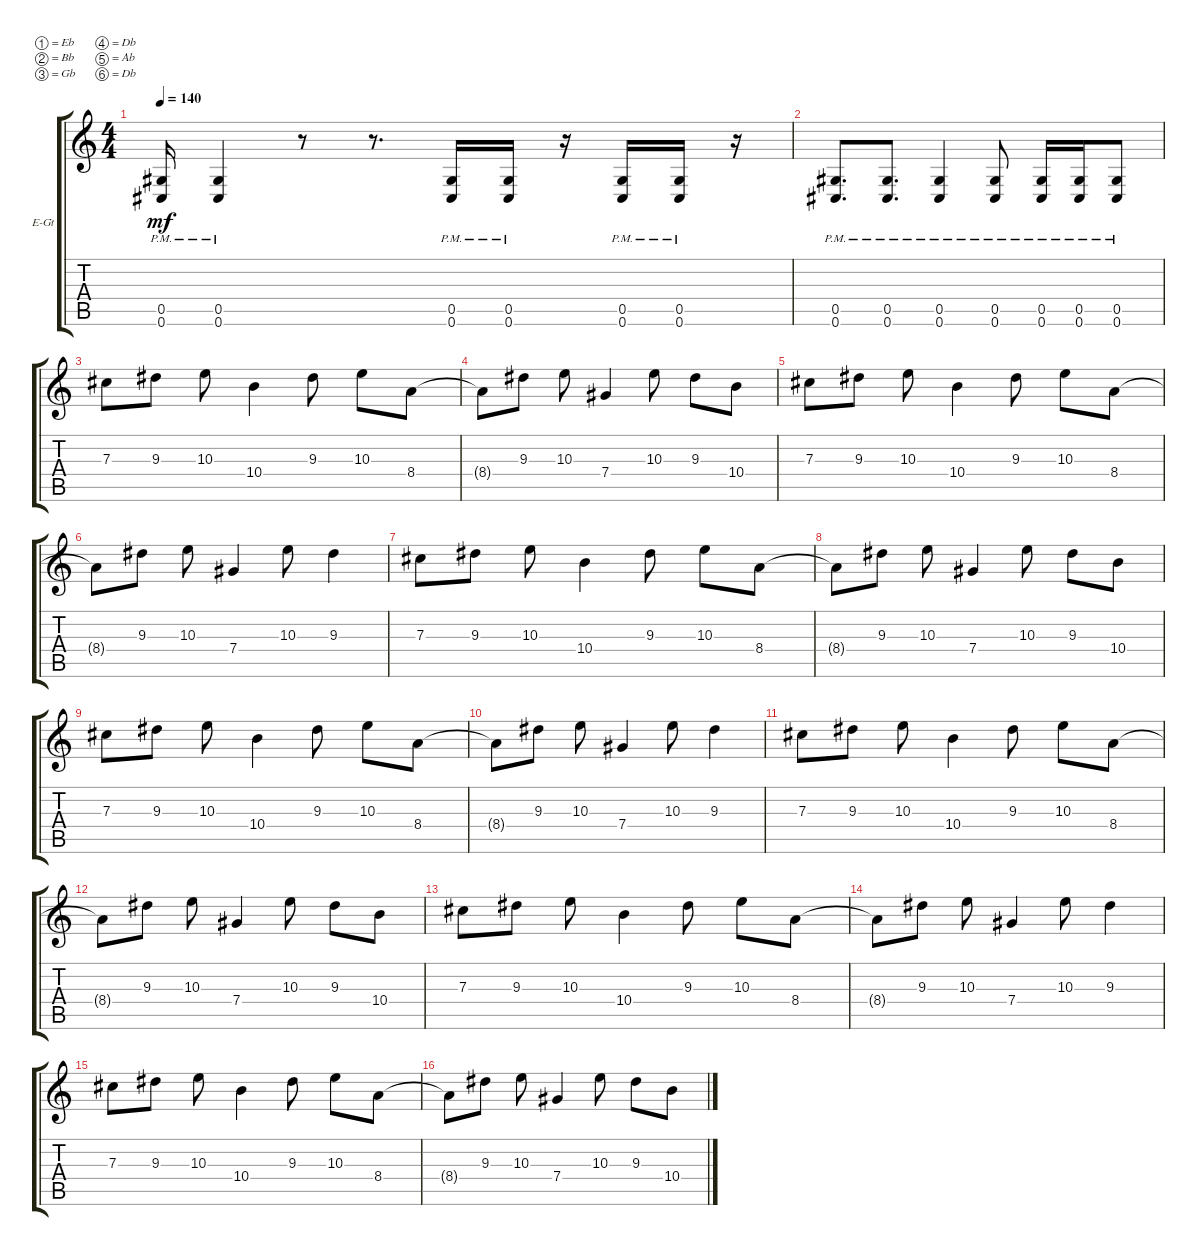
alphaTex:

\defaultSystemsLayout 4
\bracketExtendMode groupsimilarinstruments
\firstSystemTrackNameOrientation horizontal
\otherSystemsTrackNameOrientation horizontal
\track ("Electric Guitar" "E-Gt") {instrument distortionguitar}
\staff {score tabs}
\tuning (Eb4 Bb3 Gb3 Db3 Ab2 Db2)
\ts (4 4)
\tempo 140
\clef g2
\scale
0.333333
\ks c
(0.6{pm} 0.5{pm}).16{dy mf} (0.6{pm} 0.5{pm}).4 r.8 r.8{d} (0.6{pm} 0.5{pm}).16 (0.6{pm} 0.5{pm}).16 r.16 (0.6{pm} 0.5{pm}).16 (0.6{pm} 0.5{pm}).16 r.16 |
\scale
0.333333 (0.6{pm} 0.5{pm}).8{d} (0.6{pm} 0.5{pm}).8{d} (0.6{pm} 0.5{pm}).4 (0.6{pm} 0.5{pm}).8 (0.6{pm} 0.5{pm}).16 (0.6{pm} 0.5{pm}).16 (0.6{pm} 0.5{pm}).8 |
\scale
0.333333 7.3.8 9.3.8 10.3.8 10.4.4 9.3.8 10.3.8 8.4.8 |
\scale
0.333333 8.4{t}.8 9.3.8 10.3.8 7.4.4 10.3.8 9.3.8 10.4.8 |
\scale
0.333333 7.3.8 9.3.8 10.3.8 10.4.4 9.3.8 10.3.8 8.4.8 |
\scale
0.333333 8.4{t}.8 9.3.8 10.3.8 7.4.4 10.3.8 9.3.4 |
\scale
0.333333 7.3.8 9.3.8 10.3.8 10.4.4 9.3.8 10.3.8 8.4.8 |
\scale
0.333333 8.4{t}.8 9.3.8 10.3.8 7.4.4 10.3.8 9.3.8 10.4.8 |
\scale
0.333333 7.3.8 9.3.8 10.3.8 10.4.4 9.3.8 10.3.8 8.4.8 |
\scale
0.333333 8.4{t}.8 9.3.8 10.3.8 7.4.4 10.3.8 9.3.4 |
\scale
0.333333 7.3.8 9.3.8 10.3.8 10.4.4 9.3.8 10.3.8 8.4.8 |
\scale
0.333333 8.4{t}.8 9.3.8 10.3.8 7.4.4 10.3.8 9.3.8 10.4.8 |
\scale
0.333333 7.3.8 9.3.8 10.3.8 10.4.4 9.3.8 10.3.8 8.4.8 |
\scale
0.333333 8.4{t}.8 9.3.8 10.3.8 7.4.4 10.3.8 9.3.4 |
\scale
0.333333 7.3.8 9.3.8 10.3.8 10.4.4 9.3.8 10.3.8 8.4.8 |
\scale
0.333333 8.4{t}.8 9.3.8 10.3.8 7.4.4 10.3.8 9.3.8 10.4.8
